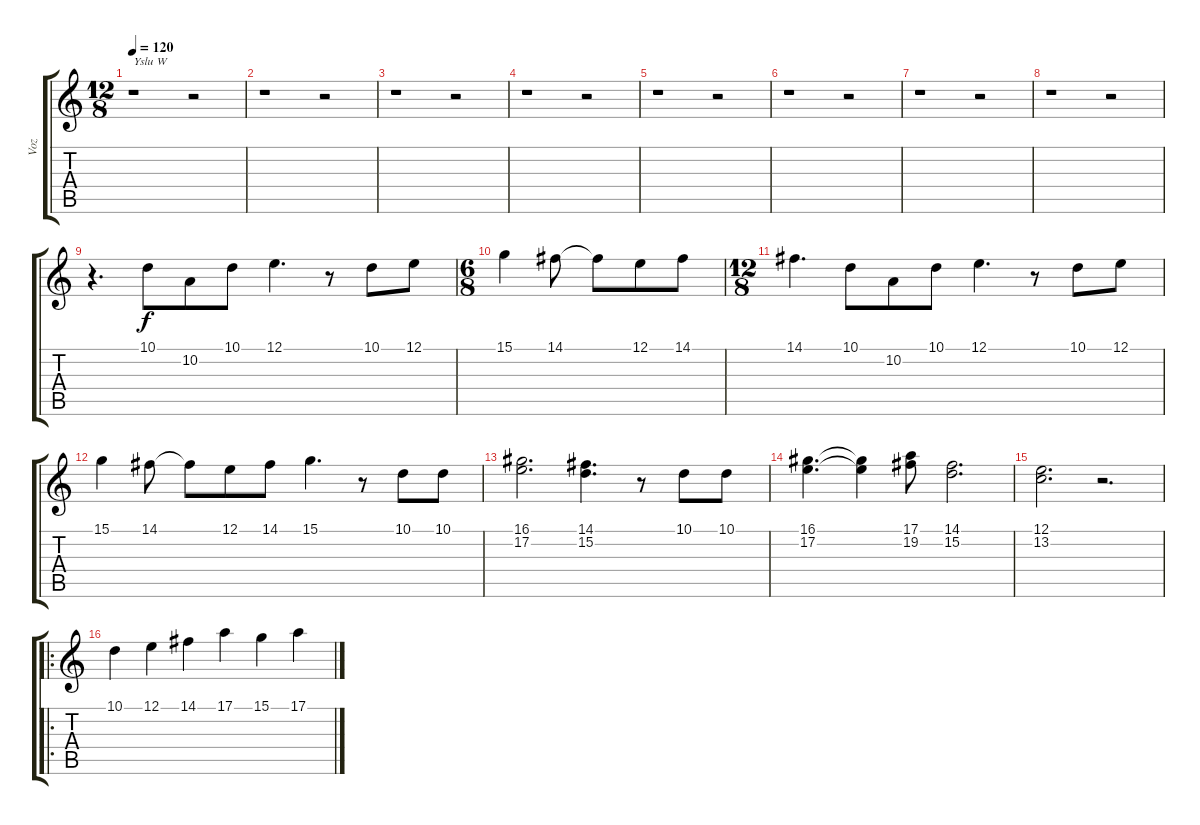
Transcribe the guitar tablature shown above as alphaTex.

\track ("Voz" "Voz") {instrument lead6voice}
\staff {score tabs}
\tuning (E4 B3 G3 D3 A2 E2) {hide}
\ts (12 8)
\tempo 120
\clef g2
\ks c
r.1{txt "Yslu W" dy f instrument lead6voice} r.2 |
r.1 r.2 |
r.1 r.2 |
r.1 r.2 |
r.1 r.2 |
r.1 r.2 |
r.1 r.2 |
r.1 r.2 |
r.4{d} 10.1.8 10.2.8 10.1.8 12.1.4{d} r.8 10.1.8 12.1.8 |
\ts (6 8)
15.1.4 14.1.8 14.1{t}.8 12.1.8 14.1.8 |
\ts (12 8)
14.1.4{d} 10.1.8 10.2.8 10.1.8 12.1.4{d} r.8 10.1.8 12.1.8 |
15.1.4 14.1.8 14.1{t}.8 12.1.8 14.1.8 15.1.4{d} r.8 10.1.8 10.1.8 |
(16.1 17.2).2{d} (14.1 15.2).4{d} r.8 10.1.8 10.1.8 |
(16.1 17.2).4{d} (16.1{t} 17.2{t}).4 (17.1 19.2).8 (14.1 15.2).2{d} |
(12.1 13.2).2{d} r.2{d} |
\ro
10.1.4 12.1.4 14.1.4 17.1.4 15.1.4 17.1.4
